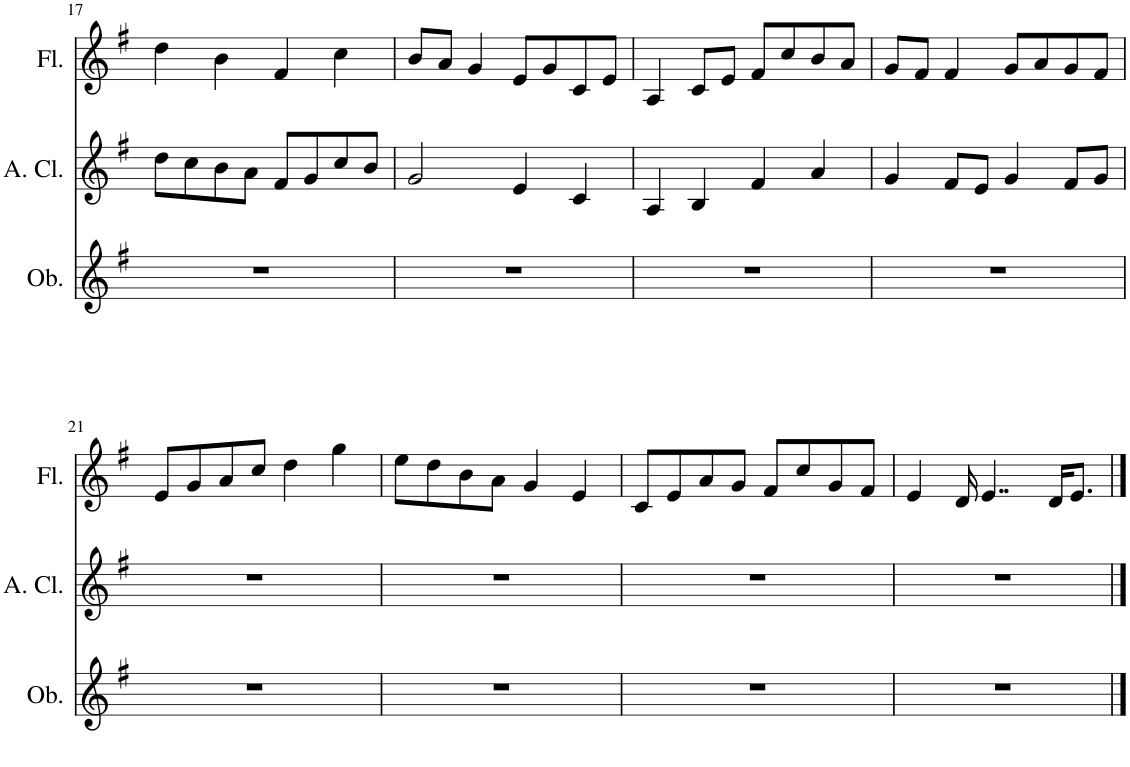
**kern	**kern	**kern
*part3	*part2	*part1
*staff3	*staff2	*staff1
*I"Oboe	*I"Alto Clarinet	*I"Flute
*I'Ob.	*I'A. Cl.	*I'Fl.
!!LO:PB:g=z
*clefG2	*clefG2	*clefG2
*	*Trd1c2	*
*k[f#]	*k[f#]	*k[f#]
*M4/4	*M4/4	*M4/4
=17	=17	=17
1r	8dd\L	4dd\
.	8cc\	.
.	8b\	4b\
.	8a\J	.
.	8f#/L	4f#/
.	8g/	.
.	8cc/	4cc\
.	8b/J	.
=18	=18	=18
1r	2g/	8b/L
.	.	8a/J
.	.	4g/
.	4e/	8e/L
.	.	8g/
.	4c/	8c/
.	.	8e/J
=19	=19	=19
1r	4A/	4A/
.	4B/	8c/L
.	.	8e/J
.	4f#/	8f#/L
.	.	8cc/
.	4a/	8b/
.	.	8a/J
=20	=20	=20
1r	4g/	8g/L
.	.	8f#/J
.	8f#/L	4f#/
.	8e/J	.
.	4g/	8g/L
.	.	8a/
.	8f#/L	8g/
.	8g/J	8f#/J
!!LO:LB:g=z
=21	=21	=21
1r	1r	8e/L
.	.	8g/
.	.	8a/
.	.	8cc/J
.	.	4dd\
.	.	4gg\
=22	=22	=22
1r	1r	8ee\L
.	.	8dd\
.	.	8b\
.	.	8a\J
.	.	4g/
.	.	4e/
=23	=23	=23
1r	1r	8c/L
.	.	8e/
.	.	8a/
.	.	8g/J
.	.	8f#/L
.	.	8cc/
.	.	8g/
.	.	8f#/J
=24	=24	=24
1r	1r	4e/
.	.	16d/
.	.	4..e/
.	.	16d/KL
.	.	8.e/J
==	==	==
*-	*-	*-
